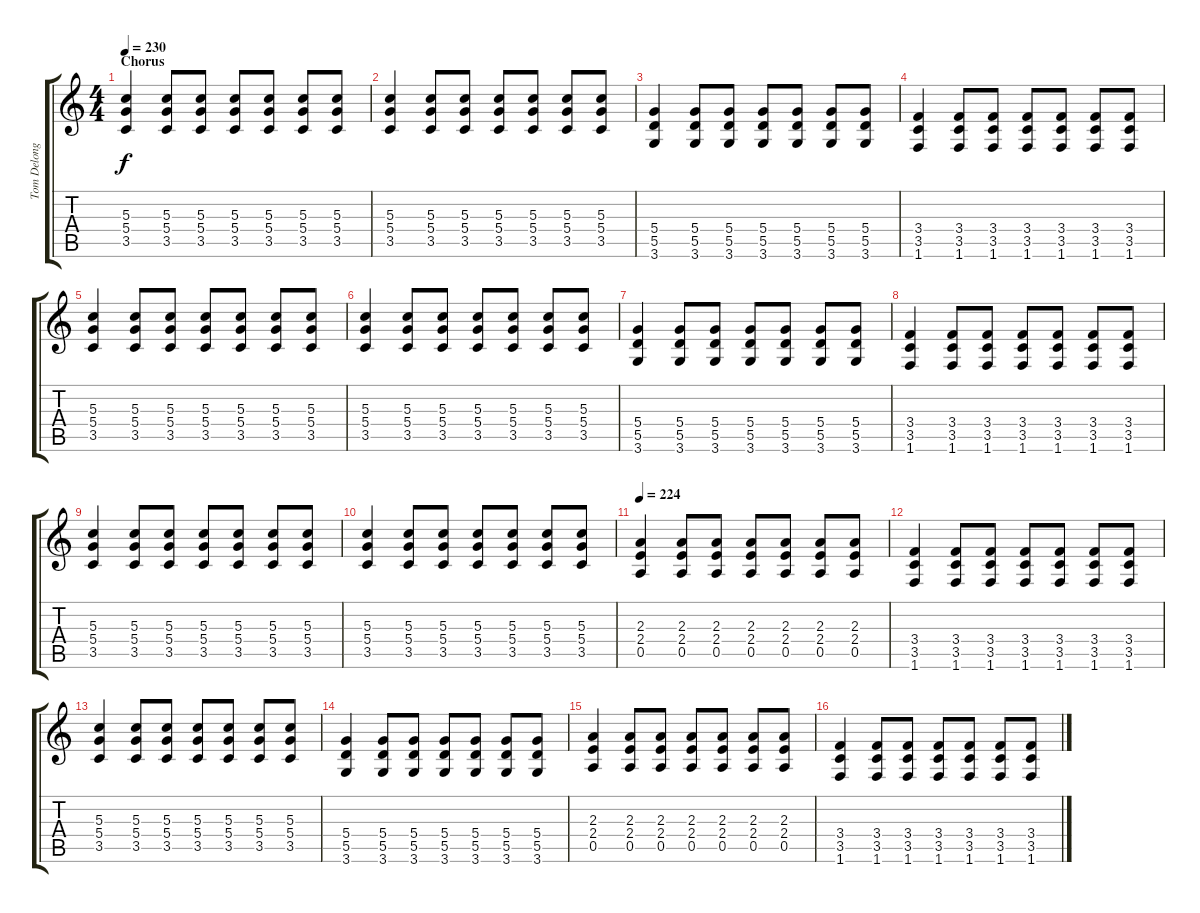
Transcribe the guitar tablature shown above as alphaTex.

\track ("Tom Delonge - Guitar" "Tom Delong") {instrument distortionguitar}
\staff {score tabs}
\tuning (E4 B3 G3 D3 A2 E2) {hide}
\ts (4 4)
\section ("" "Chorus")
\tempo 230
\clef g2
\ks c
(5.3{t} 5.4{t} 3.5{t}).4{dy f} (5.3 5.4 3.5).8 (5.3 5.4 3.5).8 (5.3 5.4 3.5).8 (5.3 5.4 3.5).8 (5.3 5.4 3.5).8 (5.3 5.4 3.5).8 |
(5.3 5.4 3.5).4 (5.3 5.4 3.5).8 (5.3 5.4 3.5).8 (5.3 5.4 3.5).8 (5.3 5.4 3.5).8 (5.3 5.4 3.5).8 (5.3 5.4 3.5).8 |
(5.4 5.5 3.6).4 (5.4 5.5 3.6).8 (5.4 5.5 3.6).8 (5.4 5.5 3.6).8 (5.4 5.5 3.6).8 (5.4 5.5 3.6).8 (5.4 5.5 3.6).8 |
(3.4 3.5 1.6).4 (3.4 3.5 1.6).8 (3.4 3.5 1.6).8 (3.4 3.5 1.6).8 (3.4 3.5 1.6).8 (3.4 3.5 1.6).8 (3.4 3.5 1.6).8 |
(5.3 5.4 3.5).4 (5.3 5.4 3.5).8 (5.3 5.4 3.5).8 (5.3 5.4 3.5).8 (5.3 5.4 3.5).8 (5.3 5.4 3.5).8 (5.3 5.4 3.5).8 |
(5.3 5.4 3.5).4 (5.3 5.4 3.5).8 (5.3 5.4 3.5).8 (5.3 5.4 3.5).8 (5.3 5.4 3.5).8 (5.3 5.4 3.5).8 (5.3 5.4 3.5).8 |
(5.4 5.5 3.6).4 (5.4 5.5 3.6).8 (5.4 5.5 3.6).8 (5.4 5.5 3.6).8 (5.4 5.5 3.6).8 (5.4 5.5 3.6).8 (5.4 5.5 3.6).8 |
(3.4 3.5 1.6).4 (3.4 3.5 1.6).8 (3.4 3.5 1.6).8 (3.4 3.5 1.6).8 (3.4 3.5 1.6).8 (3.4 3.5 1.6).8 (3.4 3.5 1.6).8 |
(5.3 5.4 3.5).4 (5.3 5.4 3.5).8 (5.3 5.4 3.5).8 (5.3 5.4 3.5).8 (5.3 5.4 3.5).8 (5.3 5.4 3.5).8 (5.3 5.4 3.5).8 |
(5.3 5.4 3.5).4 (5.3 5.4 3.5).8 (5.3 5.4 3.5).8 (5.3 5.4 3.5).8 (5.3 5.4 3.5).8 (5.3 5.4 3.5).8 (5.3 5.4 3.5).8 |
\tempo 224
(2.3 2.4 0.5).4 (2.3 2.4 0.5).8 (2.3 2.4 0.5).8 (2.3 2.4 0.5).8 (2.3 2.4 0.5).8 (2.3 2.4 0.5).8 (2.3 2.4 0.5).8 |
(3.4 3.5 1.6).4 (3.4 3.5 1.6).8 (3.4 3.5 1.6).8 (3.4 3.5 1.6).8 (3.4 3.5 1.6).8 (3.4 3.5 1.6).8 (3.4 3.5 1.6).8 |
(5.3 5.4 3.5).4 (5.3 5.4 3.5).8 (5.3 5.4 3.5).8 (5.3 5.4 3.5).8 (5.3 5.4 3.5).8 (5.3 5.4 3.5).8 (5.3 5.4 3.5).8 |
(5.4 5.5 3.6).4 (5.4 5.5 3.6).8 (5.4 5.5 3.6).8 (5.4 5.5 3.6).8 (5.4 5.5 3.6).8 (5.4 5.5 3.6).8 (5.4 5.5 3.6).8 |
(2.3 2.4 0.5).4 (2.3 2.4 0.5).8 (2.3 2.4 0.5).8 (2.3 2.4 0.5).8 (2.3 2.4 0.5).8 (2.3 2.4 0.5).8 (2.3 2.4 0.5).8 |
(3.4 3.5 1.6).4 (3.4 3.5 1.6).8 (3.4 3.5 1.6).8 (3.4 3.5 1.6).8 (3.4 3.5 1.6).8 (3.4 3.5 1.6).8 (3.4 3.5 1.6).8
